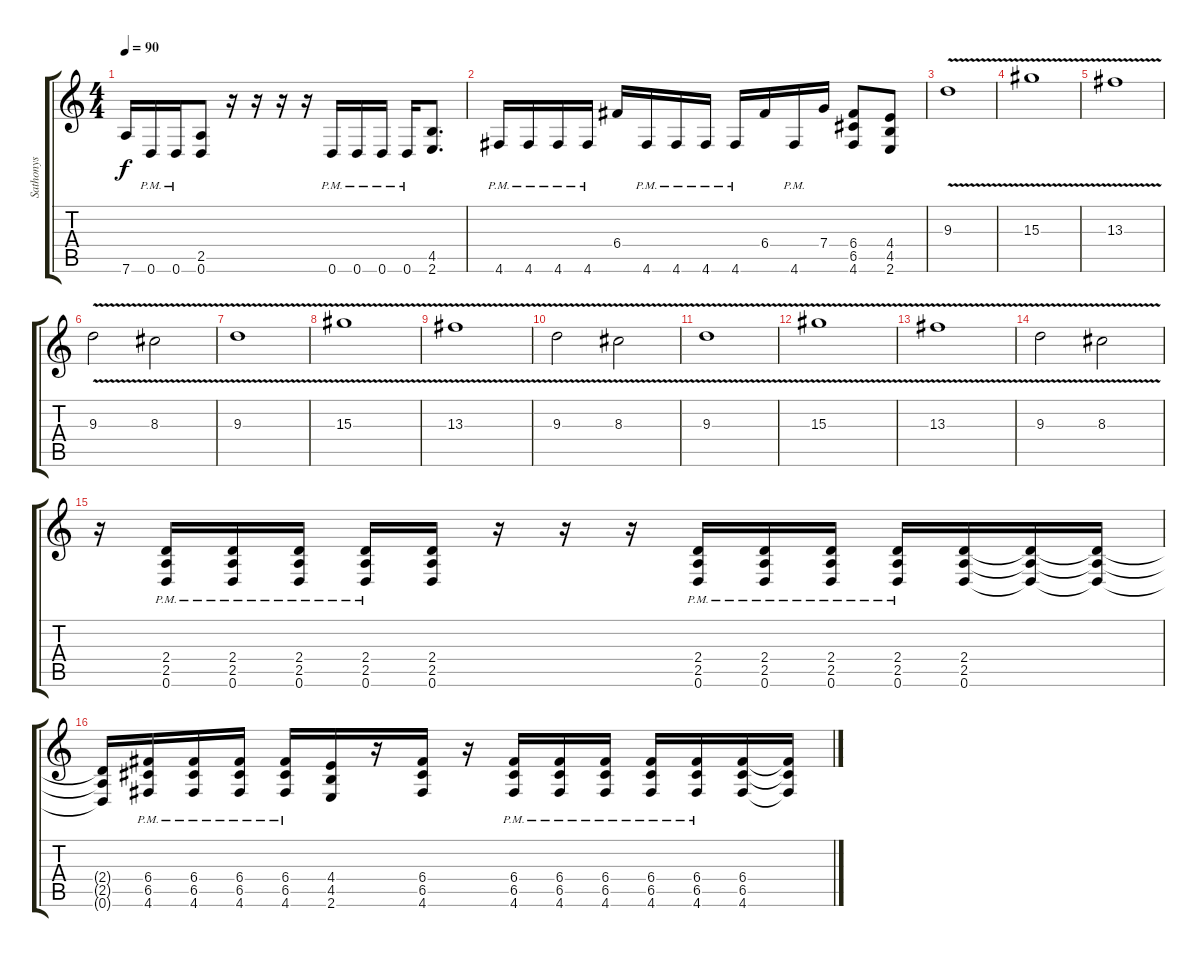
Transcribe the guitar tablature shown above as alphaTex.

\track ("Sathonys" "Sathonys") {instrument distortionguitar}
\staff {score tabs}
\tuning (D4 A3 F3 C3 G2 D2) {hide}
\ts (4 4)
\tempo 90
\clef g2
\ks c
7.6.16{dy f} 0.6{pm}.16 0.6{pm}.16 (2.5 0.6).8 r.16 r.16 r.16 r.16 0.6{pm}.16 0.6{pm}.16 0.6{pm}.16 0.6{pm}.16 (4.5 2.6).8{d} |
4.6{pm}.16 4.6{pm}.16 4.6{pm}.16 4.6{pm}.16 6.4.16 4.6{pm}.16 4.6{pm}.16 4.6{pm}.16 4.6{pm}.16 6.4.16 4.6{pm}.16 7.4.16 (6.4 6.5 4.6).8 (4.4 4.5 2.6).8 |
9.3{v}.1 |
15.3{v}.1 |
13.3{v}.1 |
9.3{v}.2 8.3{v}.2 |
9.3{v}.1 |
15.3{v}.1 |
13.3{v}.1 |
9.3{v}.2 8.3{v}.2 |
9.3{v}.1 |
15.3{v}.1 |
13.3{v}.1 |
9.3{v}.2 8.3{v}.2 |
r.16 (2.4{pm} 2.5{pm} 0.6{pm}).16 (2.4{pm} 2.5{pm} 0.6{pm}).16 (2.4{pm} 2.5{pm} 0.6{pm}).16 (2.4{pm} 2.5{pm} 0.6{pm}).16 (2.4 2.5 0.6).16 r.16 r.16 r.16 (2.4{pm} 2.5{pm} 0.6{pm}).16 (2.4{pm} 2.5{pm} 0.6{pm}).16 (2.4{pm} 2.5{pm} 0.6{pm}).16 (2.4{pm} 2.5{pm} 0.6{pm}).16 (2.4 2.5 0.6).16 (2.4{t} 2.5{t} 0.6{t}).16 (2.4{t} 2.5{t} 0.6{t}).16 |
(2.4{t} 2.5{t} 0.6{t}).16 (6.4{pm} 6.5{pm} 4.6{pm}).16 (6.4{pm} 6.5{pm} 4.6{pm}).16 (6.4{pm} 6.5{pm} 4.6{pm}).16 (6.4{pm} 6.5{pm} 4.6{pm}).16 (4.4 4.5 2.6).16 r.16 (6.4 6.5 4.6).16 r.16 (6.4{pm} 6.5{pm} 4.6{pm}).16 (6.4{pm} 6.5{pm} 4.6{pm}).16 (6.4{pm} 6.5{pm} 4.6{pm}).16 (6.4{pm} 6.5{pm} 4.6{pm}).16 (6.4{pm} 6.5{pm} 4.6{pm}).16 (6.4 6.5 4.6).16 (6.4{t} 6.5{t} 4.6{t}).16
